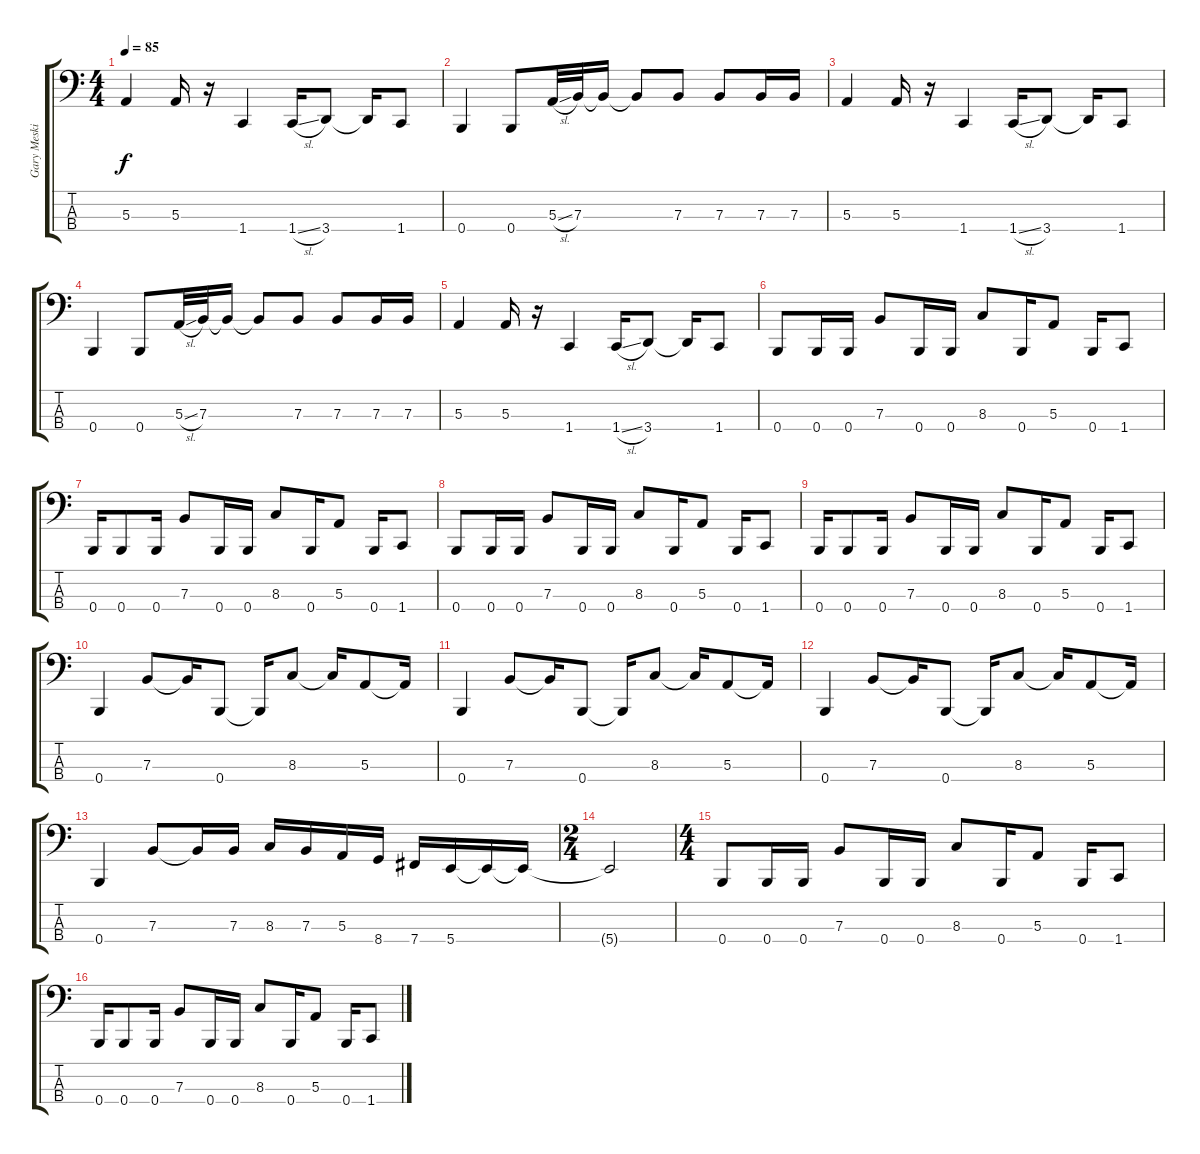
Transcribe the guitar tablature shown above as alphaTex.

\track ("Gary Meskil" "Gary Meski") {instrument electricbasspick}
\staff {score tabs}
\tuning (D2 A1 E1 B0) {hide}
\ts (4 4)
\tempo 85
\clef f4
\ks c
5.3.4{dy f} 5.3.16 r.16 1.4.4 1.4{sl}.16 3.4.8 3.4{t}.16 1.4.8 |
0.4.4 0.4.8 5.3{sl}.32 7.3.32 7.3{t}.16 7.3{t}.8 7.3.8 7.3.8 7.3.16 7.3.16 |
5.3.4 5.3.16 r.16 1.4.4 1.4{sl}.16 3.4.8 3.4{t}.16 1.4.8 |
0.4.4 0.4.8 5.3{sl}.32 7.3.32 7.3{t}.16 7.3{t}.8 7.3.8 7.3.8 7.3.16 7.3.16 |
5.3.4 5.3.16 r.16 1.4.4 1.4{sl}.16 3.4.8 3.4{t}.16 1.4.8 |
0.4.8 0.4.16 0.4.16 7.3.8 0.4.16 0.4.16 8.3.8 0.4.16 5.3.8 0.4.16 1.4.8 |
0.4.16 0.4.8 0.4.16 7.3.8 0.4.16 0.4.16 8.3.8 0.4.16 5.3.8 0.4.16 1.4.8 |
0.4.8 0.4.16 0.4.16 7.3.8 0.4.16 0.4.16 8.3.8 0.4.16 5.3.8 0.4.16 1.4.8 |
0.4.16 0.4.8 0.4.16 7.3.8 0.4.16 0.4.16 8.3.8 0.4.16 5.3.8 0.4.16 1.4.8 |
0.4.4 7.3.8 7.3{t}.16 0.4.8 0.4{t}.16 8.3.8 8.3{t}.16 5.3.8 5.3{t}.16 |
0.4.4 7.3.8 7.3{t}.16 0.4.8 0.4{t}.16 8.3.8 8.3{t}.16 5.3.8 5.3{t}.16 |
0.4.4 7.3.8 7.3{t}.16 0.4.8 0.4{t}.16 8.3.8 8.3{t}.16 5.3.8 5.3{t}.16 |
0.4.4 7.3.8 7.3{t}.16 7.3.16 8.3.16 7.3.16 5.3.16 8.4.16 7.4.16 5.4.16 5.4{t}.16 5.4{t}.16 |
\ts (2 4)
5.4{t}.2 |
\ts (4 4)
0.4.8 0.4.16 0.4.16 7.3.8 0.4.16 0.4.16 8.3.8 0.4.16 5.3.8 0.4.16 1.4.8 |
0.4.16 0.4.8 0.4.16 7.3.8 0.4.16 0.4.16 8.3.8 0.4.16 5.3.8 0.4.16 1.4.8
